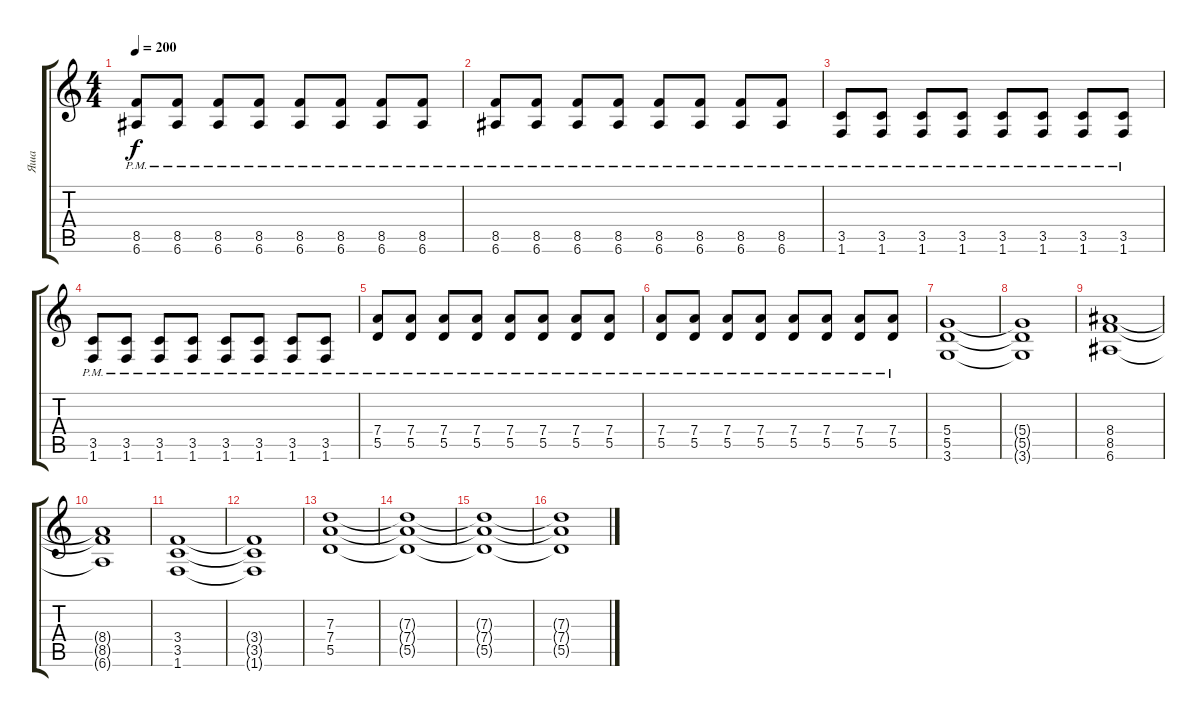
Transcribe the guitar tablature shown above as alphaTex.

\track ("Яша" "Яша") {instrument overdrivenguitar}
\staff {score tabs}
\tuning (E4 B3 G3 D3 A2 E2) {hide}
\ts (4 4)
\tempo 200
\clef g2
\ks c
(8.5{pm} 6.6{pm}).8{dy f} (8.5{pm} 6.6{pm}).8 (8.5{pm} 6.6{pm}).8 (8.5{pm} 6.6{pm}).8 (8.5{pm} 6.6{pm}).8 (8.5{pm} 6.6{pm}).8 (8.5{pm} 6.6{pm}).8 (8.5{pm} 6.6{pm}).8 |
(8.5{pm} 6.6{pm}).8 (8.5{pm} 6.6{pm}).8 (8.5{pm} 6.6{pm}).8 (8.5{pm} 6.6{pm}).8 (8.5{pm} 6.6{pm}).8 (8.5{pm} 6.6{pm}).8 (8.5{pm} 6.6{pm}).8 (8.5{pm} 6.6{pm}).8 |
(3.5{pm} 1.6{pm}).8 (3.5{pm} 1.6{pm}).8 (3.5{pm} 1.6{pm}).8 (3.5{pm} 1.6{pm}).8 (3.5{pm} 1.6{pm}).8 (3.5{pm} 1.6{pm}).8 (3.5{pm} 1.6{pm}).8 (3.5{pm} 1.6{pm}).8 |
(3.5{pm} 1.6{pm}).8 (3.5{pm} 1.6{pm}).8 (3.5{pm} 1.6{pm}).8 (3.5{pm} 1.6{pm}).8 (3.5{pm} 1.6{pm}).8 (3.5{pm} 1.6{pm}).8 (3.5{pm} 1.6{pm}).8 (3.5{pm} 1.6{pm}).8 |
(7.4{pm} 5.5{pm}).8 (7.4{pm} 5.5{pm}).8 (7.4{pm} 5.5{pm}).8 (7.4{pm} 5.5{pm}).8 (7.4{pm} 5.5{pm}).8 (7.4{pm} 5.5{pm}).8 (7.4{pm} 5.5{pm}).8 (7.4{pm} 5.5{pm}).8 |
(7.4{pm} 5.5{pm}).8 (7.4{pm} 5.5{pm}).8 (7.4{pm} 5.5{pm}).8 (7.4{pm} 5.5{pm}).8 (7.4{pm} 5.5{pm}).8 (7.4{pm} 5.5{pm}).8 (7.4{pm} 5.5{pm}).8 (7.4{pm} 5.5{pm}).8 |
(5.4 5.5 3.6).1 |
(5.4{t} 5.5{t} 3.6{t}).1 |
(8.4 8.5 6.6).1 |
(8.4{t} 8.5{t} 6.6{t}).1 |
(3.4 3.5 1.6).1 |
(3.4{t} 3.5{t} 1.6{t}).1 |
(7.3 7.4 5.5).1 |
(7.3{t} 7.4{t} 5.5{t}).1 |
(7.3{t} 7.4{t} 5.5{t}).1{volume 14} |
(7.3{t} 7.4{t} 5.5{t}).1{volume 12}
